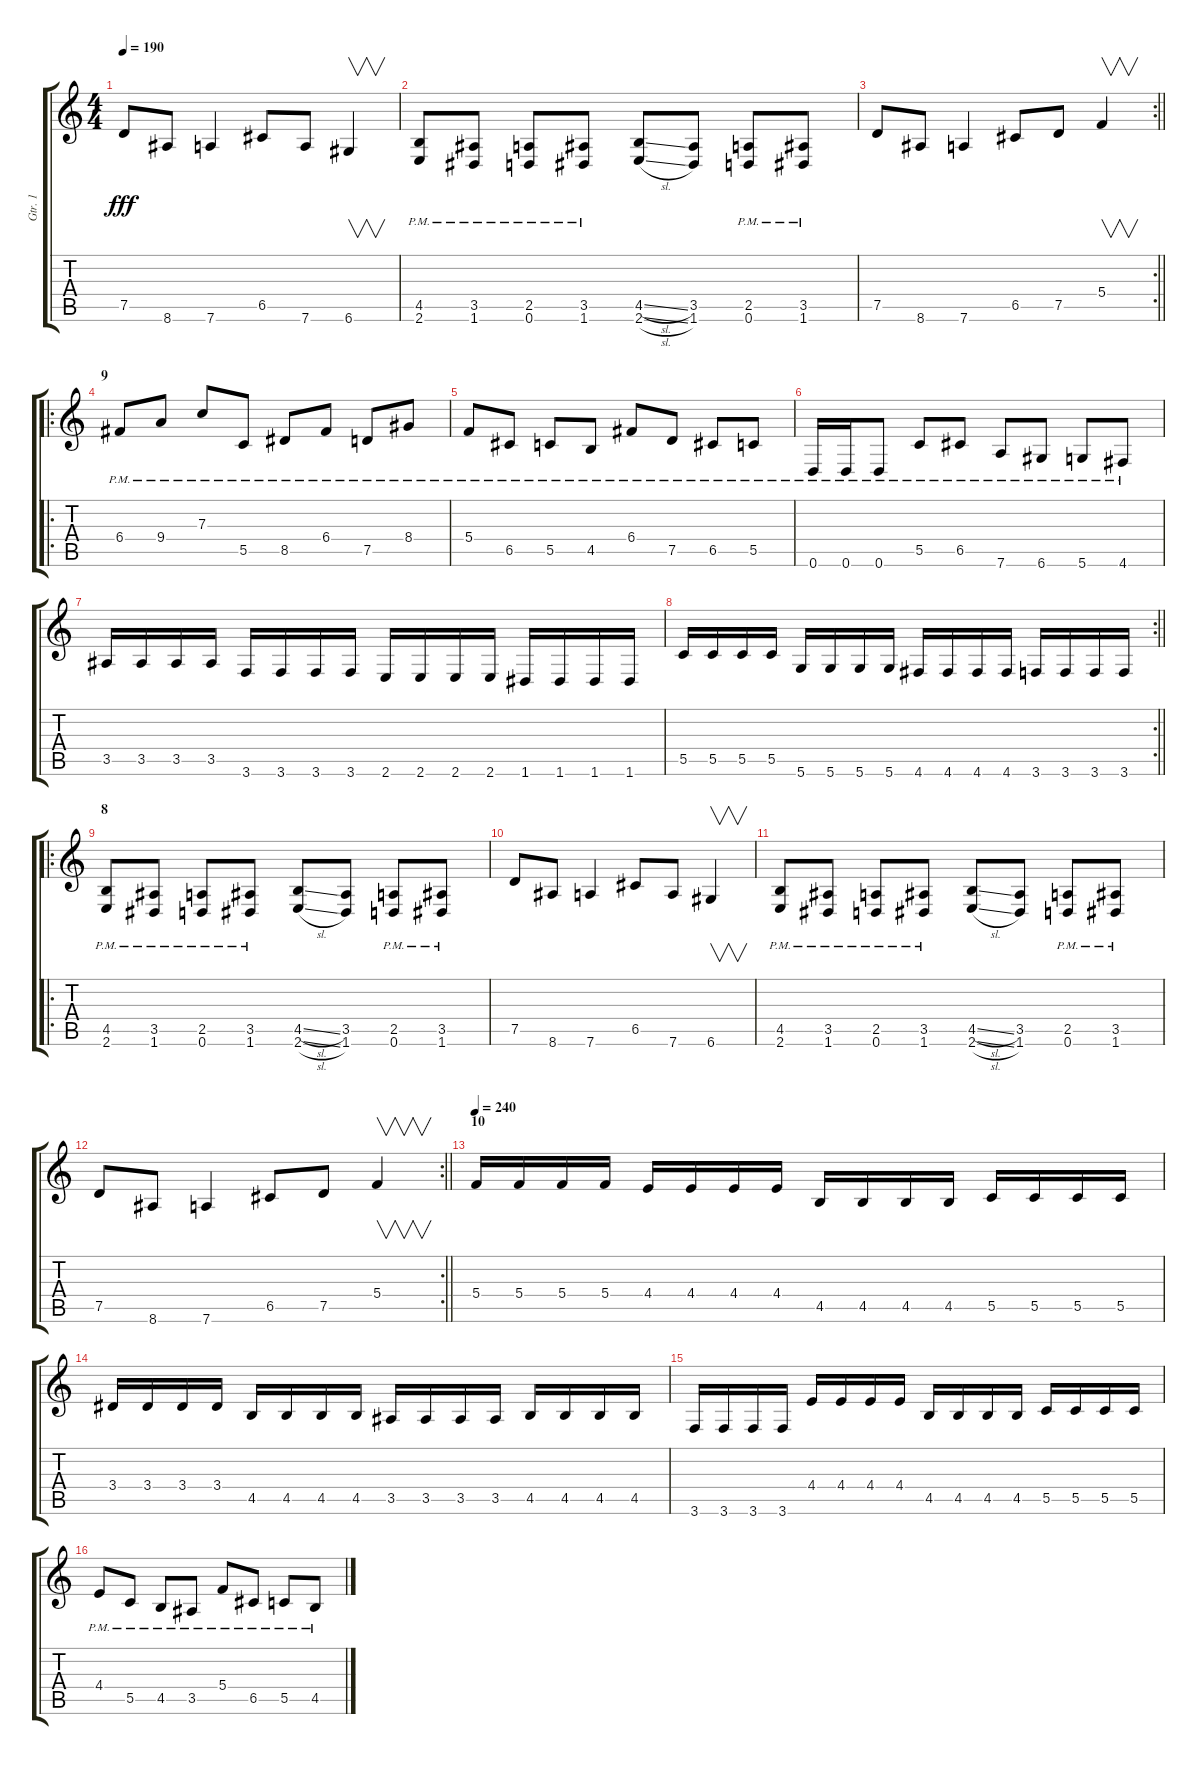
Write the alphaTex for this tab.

\track ("Gtr. 1" "Gtr. 1") {instrument distortionguitar}
\staff {score tabs}
\tuning (D4 A3 F3 C3 G2 D2) {hide}
\ts (4 4)
\tempo 190
\clef g2
\ks c
7.5.8{dy fff} 8.6.8 7.6.4 6.5.8 7.6.8 6.6.4{v instrument guitarharmonics} |
(4.5{pm} 2.6{pm}).8{instrument distortionguitar} (3.5{pm} 1.6{pm}).8 (2.5{pm} 0.6{pm}).8 (3.5{pm} 1.6{pm}).8 (4.5{sl} 2.6{sl}).8 (3.5 1.6).8 (2.5{pm} 0.6{pm}).8 (3.5{pm} 1.6{pm}).8 |
\rc 2
\barLineRight lightlight
7.5.8 8.6.8 7.6.4 6.5.8 7.5.8 5.4.4{v instrument guitarharmonics} |
\ro
\section ("" "9")
6.4{pm}.8{instrument distortionguitar} 9.4{pm}.8 7.3{pm}.8 5.5{pm}.8 8.5{pm}.8 6.4{pm}.8 7.5{pm}.8 8.4{pm}.8 |
5.4{pm}.8 6.5{pm}.8 5.5{pm}.8 4.5{pm}.8 6.4{pm}.8 7.5{pm}.8 6.5{pm}.8 5.5{pm}.8 |
0.6{pm}.16 0.6{pm}.16 0.6{pm}.8 5.5{pm}.8 6.5{pm}.8 7.6{pm}.8 6.6{pm}.8 5.6{pm}.8 4.6{pm}.8 |
3.5.16 3.5.16 3.5.16 3.5.16 3.6.16 3.6.16 3.6.16 3.6.16 2.6.16 2.6.16 2.6.16 2.6.16 1.6.16 1.6.16 1.6.16 1.6.16 |
\rc 2
\barLineRight lightlight
5.5.16 5.5.16 5.5.16 5.5.16 5.6.16 5.6.16 5.6.16 5.6.16 4.6.16 4.6.16 4.6.16 4.6.16 3.6.16 3.6.16 3.6.16 3.6.16 |
\ro
\section ("" "8")
(4.5{pm} 2.6{pm}).8{instrument distortionguitar} (3.5{pm} 1.6{pm}).8 (2.5{pm} 0.6{pm}).8 (3.5{pm} 1.6{pm}).8 (4.5{sl} 2.6{sl}).8 (3.5 1.6).8 (2.5{pm} 0.6{pm}).8 (3.5{pm} 1.6{pm}).8 |
7.5.8 8.6.8 7.6.4 6.5.8 7.6.8 6.6.4{v instrument guitarharmonics} |
(4.5{pm} 2.6{pm}).8{instrument distortionguitar} (3.5{pm} 1.6{pm}).8 (2.5{pm} 0.6{pm}).8 (3.5{pm} 1.6{pm}).8 (4.5{sl} 2.6{sl}).8 (3.5 1.6).8 (2.5{pm} 0.6{pm}).8 (3.5{pm} 1.6{pm}).8 |
\rc 2
\barLineRight lightlight
7.5.8 8.6.8 7.6.4 6.5.8 7.5.8 5.4.4{v instrument guitarharmonics} |
\section ("" "10")
\tempo 240
5.4.16{instrument distortionguitar} 5.4.16 5.4.16 5.4.16 4.4.16 4.4.16 4.4.16 4.4.16 4.5.16 4.5.16 4.5.16 4.5.16 5.5.16 5.5.16 5.5.16 5.5.16 |
3.4.16 3.4.16 3.4.16 3.4.16 4.5.16 4.5.16 4.5.16 4.5.16 3.5.16 3.5.16 3.5.16 3.5.16 4.5.16 4.5.16 4.5.16 4.5.16 |
3.6.16 3.6.16 3.6.16 3.6.16 4.4.16 4.4.16 4.4.16 4.4.16 4.5.16 4.5.16 4.5.16 4.5.16 5.5.16 5.5.16 5.5.16 5.5.16 |
4.4{pm}.8 5.5{pm}.8 4.5{pm}.8 3.5{pm}.8 5.4{pm}.8 6.5{pm}.8 5.5{pm}.8 4.5{pm}.8
